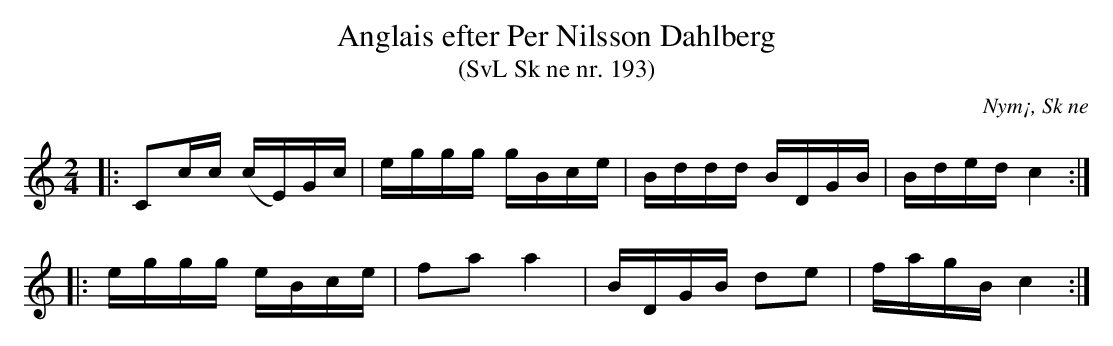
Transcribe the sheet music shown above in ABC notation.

X:1
T:Anglais efter Per Nilsson Dahlberg
T:(SvL Sk ne nr. 193)
O:Nym¡, Sk ne
M:2/4
L:1/16
K:C
|: C2cc (cE)Gc | eggg gBce | Bddd BDGB | Bded c4 :|
|: eggg eBce | f2a2 a4 | BDGB d2e2 | fagB c4 :|
